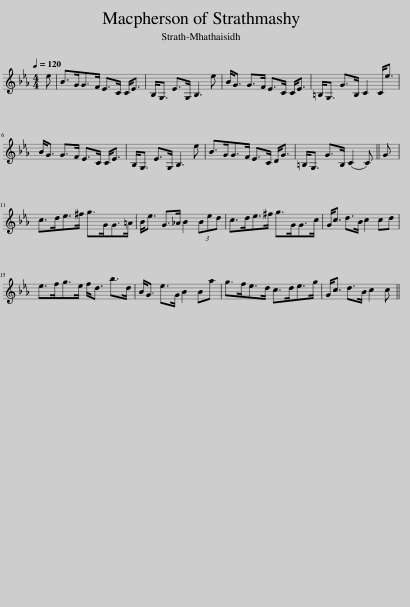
X:1
L:1/8
Q:1/4=120
M:4/4
I:linebreak $
K:Cmin
V:1 treble
V:1
 e | B>GG>F E>C C<E | B,<G, E>G, B,3 e | B<G G>F E>C C<E | =B,<G, G>B, C2 C<e |$ %5
 B<G G>F E>C C<E | B,<G, E>G, B,3 e | B>GG>F E>C D<G | =B,<G, G>B, (C2 C) || G |$ %10
 c>de>^f g>GG>=A | B<e G>_A B2 (3Bed | c>de>^f g>GG>c | G<c d>B c2 cd |$ e>fg>e f<d b>d | %15
 B<G e>G B2 Ba | g>fe>d c>de>g | G<c d>B c2 c || %18
